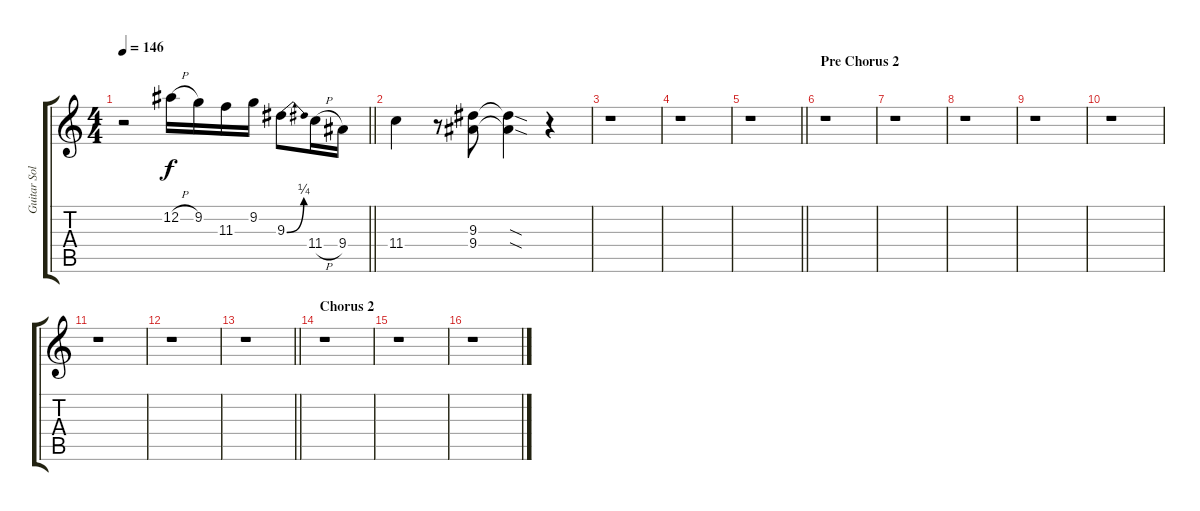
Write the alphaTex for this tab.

\track ("Guitar Solo Left" "Guitar Sol") {instrument overdrivenguitar}
\staff {score tabs}
\tuning (Eb4 Bb3 Gb3 Db3 Ab2 Eb2) {hide}
\ts (4 4)
\tempo 146
\clef g2
\barLineRight lightlight
\ks c
r.2{dy f} 12.2{h}.16 9.2.16 11.3.16 9.2.16 9.3{be (bend 0 0 60 1)}.8 11.4{h}.16 9.4.16 |
11.4.4 r.8 (9.3 9.4).8 (9.3{sod t} 9.4{sod t}).4 r.4 |
r.1 |
r.1 |
\barLineRight lightlight
r.1 |
\section ("" "Pre Chorus 2")
r.1 |
r.1 |
r.1 |
r.1 |
r.1 |
r.1 |
r.1 |
\barLineRight lightlight
r.1 |
\section ("" "Chorus 2")
r.1 |
r.1 |
r.1
